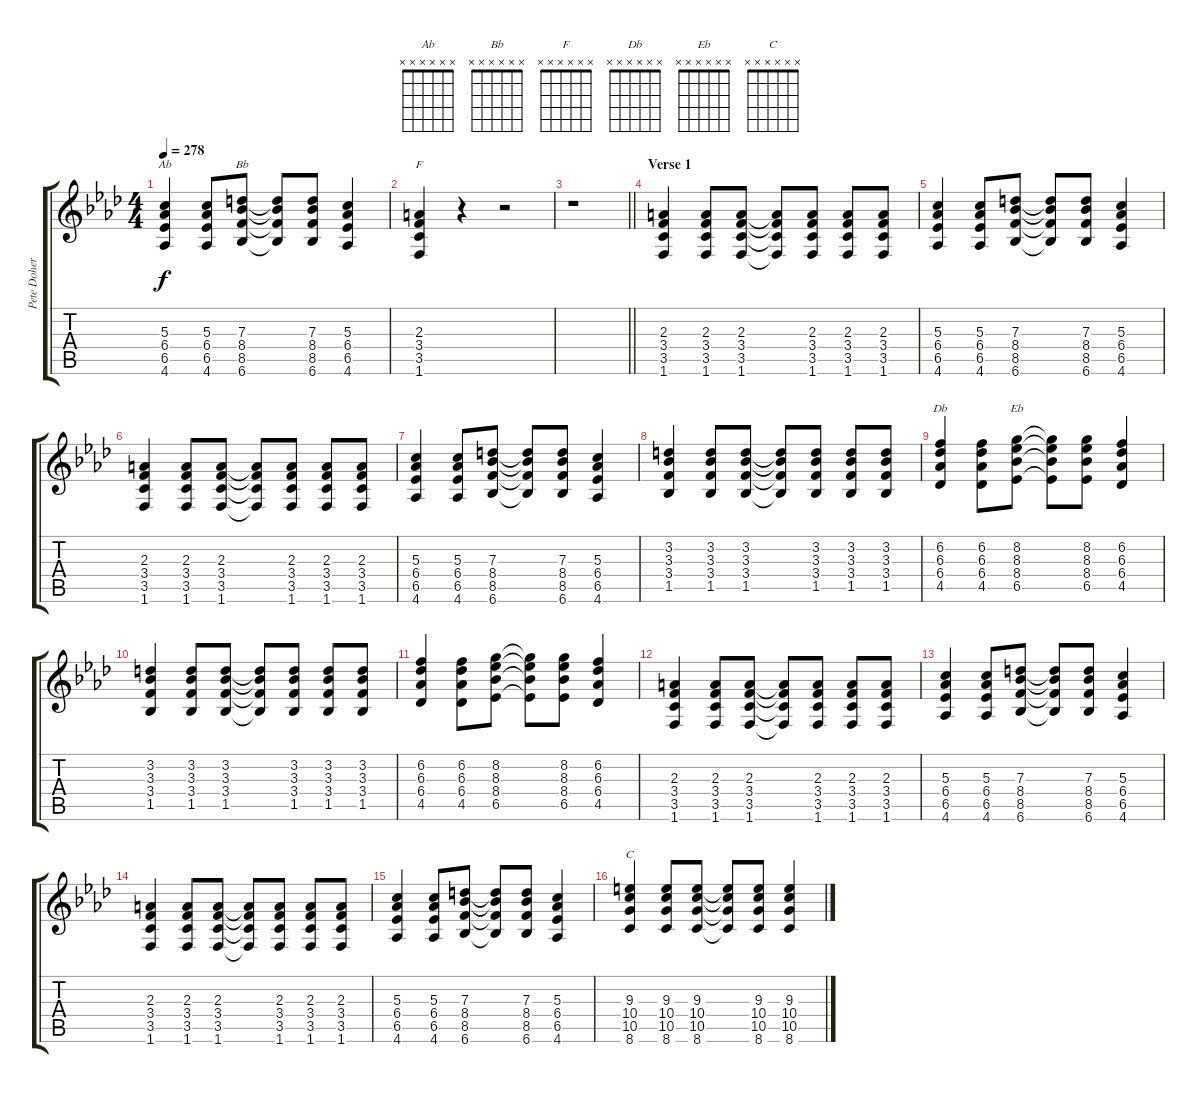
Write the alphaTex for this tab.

\track ("Pete Doherty" "Pete Doher") {instrument distortionguitar}
\staff {score tabs}
\tuning (E4 B3 G3 D3 A2 E2) {hide}
\chord ("Ab" x x x x x x)
\chord ("Bb" x x x x x x)
\chord ("F" x x x x x x)
\chord ("Db" x x x x x x)
\chord ("Eb" x x x x x x)
\chord ("C" x x x x x x)
\ts (4 4)
\tempo 278
\clef g2
\ks ab
(5.3 6.4 6.5 4.6).4{ch "Ab" dy f} (5.3 6.4 6.5 4.6).8 (7.3 8.4 8.5 6.6).8{ch "Bb"} (7.3{t} 8.4{t} 8.5{t} 6.6{t}).8 (7.3 8.4 8.5 6.6).8 (5.3 6.4 6.5 4.6).4 |
(2.3 3.4 3.5 1.6).4{ch "F"} r.4 r.2 |
\barLineRight lightlight
r.1 |
\section ("" "Verse 1")
(2.3 3.4 3.5 1.6).4 (2.3 3.4 3.5 1.6).8 (2.3 3.4 3.5 1.6).8 (2.3{t} 3.4{t} 3.5{t} 1.6{t}).8 (2.3 3.4 3.5 1.6).8 (2.3 3.4 3.5 1.6).8 (2.3 3.4 3.5 1.6).8 |
(5.3 6.4 6.5 4.6).4 (5.3 6.4 6.5 4.6).8 (7.3 8.4 8.5 6.6).8 (7.3{t} 8.4{t} 8.5{t} 6.6{t}).8 (7.3 8.4 8.5 6.6).8 (5.3 6.4 6.5 4.6).4 |
(2.3 3.4 3.5 1.6).4 (2.3 3.4 3.5 1.6).8 (2.3 3.4 3.5 1.6).8 (2.3{t} 3.4{t} 3.5{t} 1.6{t}).8 (2.3 3.4 3.5 1.6).8 (2.3 3.4 3.5 1.6).8 (2.3 3.4 3.5 1.6).8 |
(5.3 6.4 6.5 4.6).4 (5.3 6.4 6.5 4.6).8 (7.3 8.4 8.5 6.6).8 (7.3{t} 8.4{t} 8.5{t} 6.6{t}).8 (7.3 8.4 8.5 6.6).8 (5.3 6.4 6.5 4.6).4 |
(3.2 3.3 3.4 1.5).4 (3.2 3.3 3.4 1.5).8 (3.2 3.3 3.4 1.5).8 (3.2{t} 3.3{t} 3.4{t} 1.5{t}).8 (3.2 3.3 3.4 1.5).8 (3.2 3.3 3.4 1.5).8 (3.2 3.3 3.4 1.5).8 |
(6.2 6.3 6.4 4.5).4{ch "Db"} (6.2 6.3 6.4 4.5).8 (8.2 8.3 8.4 6.5).8{ch "Eb"} (8.2{t} 8.3{t} 8.4{t} 6.5{t}).8 (8.2 8.3 8.4 6.5).8 (6.2 6.3 6.4 4.5).4 |
(3.2 3.3 3.4 1.5).4 (3.2 3.3 3.4 1.5).8 (3.2 3.3 3.4 1.5).8 (3.2{t} 3.3{t} 3.4{t} 1.5{t}).8 (3.2 3.3 3.4 1.5).8 (3.2 3.3 3.4 1.5).8 (3.2 3.3 3.4 1.5).8 |
(6.2 6.3 6.4 4.5).4 (6.2 6.3 6.4 4.5).8 (8.2 8.3 8.4 6.5).8 (8.2{t} 8.3{t} 8.4{t} 6.5{t}).8 (8.2 8.3 8.4 6.5).8 (6.2 6.3 6.4 4.5).4 |
(2.3 3.4 3.5 1.6).4 (2.3 3.4 3.5 1.6).8 (2.3 3.4 3.5 1.6).8 (2.3{t} 3.4{t} 3.5{t} 1.6{t}).8 (2.3 3.4 3.5 1.6).8 (2.3 3.4 3.5 1.6).8 (2.3 3.4 3.5 1.6).8 |
(5.3 6.4 6.5 4.6).4 (5.3 6.4 6.5 4.6).8 (7.3 8.4 8.5 6.6).8 (7.3{t} 8.4{t} 8.5{t} 6.6{t}).8 (7.3 8.4 8.5 6.6).8 (5.3 6.4 6.5 4.6).4 |
(2.3 3.4 3.5 1.6).4 (2.3 3.4 3.5 1.6).8 (2.3 3.4 3.5 1.6).8 (2.3{t} 3.4{t} 3.5{t} 1.6{t}).8 (2.3 3.4 3.5 1.6).8 (2.3 3.4 3.5 1.6).8 (2.3 3.4 3.5 1.6).8 |
(5.3 6.4 6.5 4.6).4 (5.3 6.4 6.5 4.6).8 (7.3 8.4 8.5 6.6).8 (7.3{t} 8.4{t} 8.5{t} 6.6{t}).8 (7.3 8.4 8.5 6.6).8 (5.3 6.4 6.5 4.6).4 |
(9.3 10.4 10.5 8.6).4{ch "C"} (9.3 10.4 10.5 8.6).8 (9.3 10.4 10.5 8.6).8 (9.3{t} 10.4{t} 10.5{t} 8.6{t}).8 (9.3 10.4 10.5 8.6).8 (9.3 10.4 10.5 8.6).4
